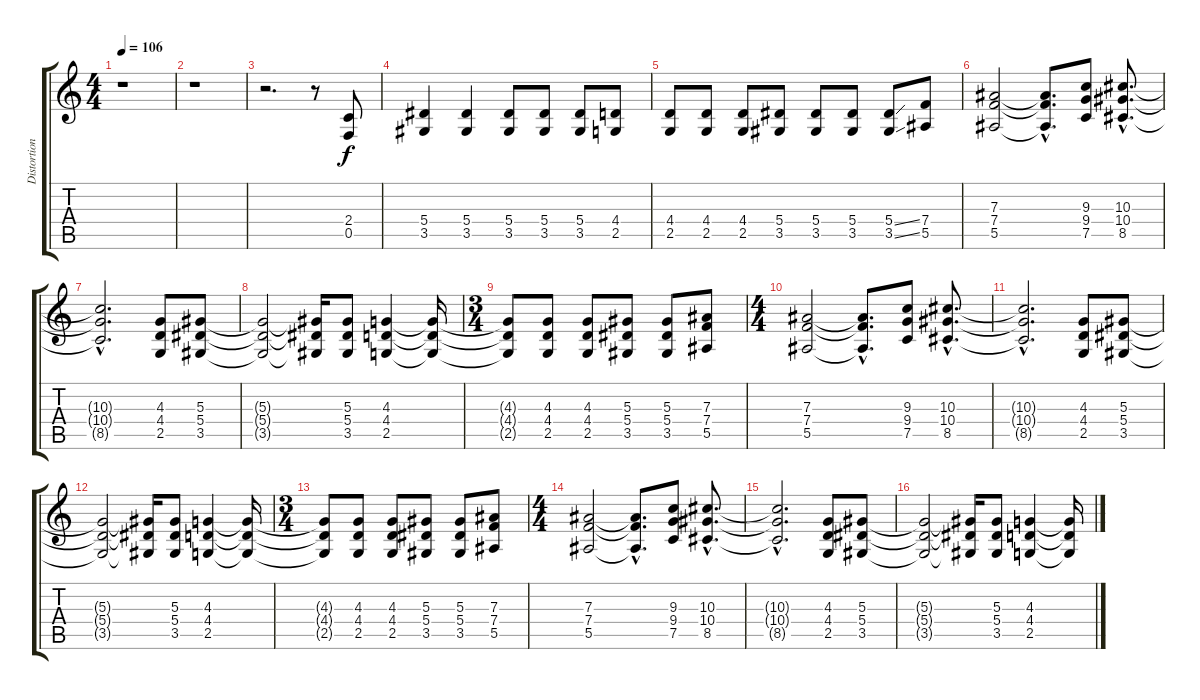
\track ("Distortion" "Distortion") {instrument distortionguitar}
\staff {score tabs}
\tuning (C4 G3 Eb3 Bb2 F2 C2) {hide}
\ts (4 4)
\tempo 106
\clef g2
\ks c
r.1{dy f} |
r.1 |
r.2{d} r.8 (2.4 0.5).8 |
(5.4 3.5).4 (5.4 3.5).4 (5.4 3.5).8 (5.4 3.5).8 (5.4 3.5).8 (4.4 2.5).8 |
(4.4 2.5).8 (4.4 2.5).8 (4.4 2.5).8 (5.4 3.5).8 (5.4 3.5).8 (5.4 3.5).8 (5.4{ss} 3.5{ss}).8 (7.4 5.5).8 |
(7.3 7.4 5.5).2 (7.3{hac t} 7.4{hac t} 5.5{hac t}).8{d} (9.3 9.4 7.5).8 (10.3{hac} 10.4{hac} 8.5{hac}).8{d} |
(10.3{hac t} 10.4{hac t} 8.5{hac t}).2{d} (4.3 4.4 2.5).8 (5.3 5.4 3.5).8 |
(5.3{t} 5.4{t} 3.5{t}).2 (5.3{t} 5.4{t} 3.5{t}).16 (5.3 5.4 3.5).8 (4.3 4.4 2.5).4 (4.3{t} 4.4{t} 2.5{t}).16 |
\ts (3 4)
(4.3{t} 4.4{t} 2.5{t}).8 (4.3 4.4 2.5).8 (4.3 4.4 2.5).8 (5.3 5.4 3.5).8 (5.3 5.4 3.5).8 (7.3 7.4 5.5).8 |
\ts (4 4)
(7.3 7.4 5.5).2 (7.3{hac t} 7.4{hac t} 5.5{hac t}).8{d} (9.3 9.4 7.5).8 (10.3{hac} 10.4{hac} 8.5{hac}).8{d} |
(10.3{hac t} 10.4{hac t} 8.5{hac t}).2{d} (4.3 4.4 2.5).8 (5.3 5.4 3.5).8 |
(5.3{t} 5.4{t} 3.5{t}).2 (5.3{t} 5.4{t} 3.5{t}).16 (5.3 5.4 3.5).8 (4.3 4.4 2.5).4 (4.3{t} 4.4{t} 2.5{t}).16 |
\ts (3 4)
(4.3{t} 4.4{t} 2.5{t}).8 (4.3 4.4 2.5).8 (4.3 4.4 2.5).8 (5.3 5.4 3.5).8 (5.3 5.4 3.5).8 (7.3 7.4 5.5).8 |
\ts (4 4)
(7.3 7.4 5.5).2 (7.3{hac t} 7.4{hac t} 5.5{hac t}).8{d} (9.3 9.4 7.5).8 (10.3{hac} 10.4{hac} 8.5{hac}).8{d} |
(10.3{hac t} 10.4{hac t} 8.5{hac t}).2{d} (4.3 4.4 2.5).8 (5.3 5.4 3.5).8 |
(5.3{t} 5.4{t} 3.5{t}).2 (5.3{t} 5.4{t} 3.5{t}).16 (5.3 5.4 3.5).8 (4.3 4.4 2.5).4 (4.3{t} 4.4{t} 2.5{t}).16
